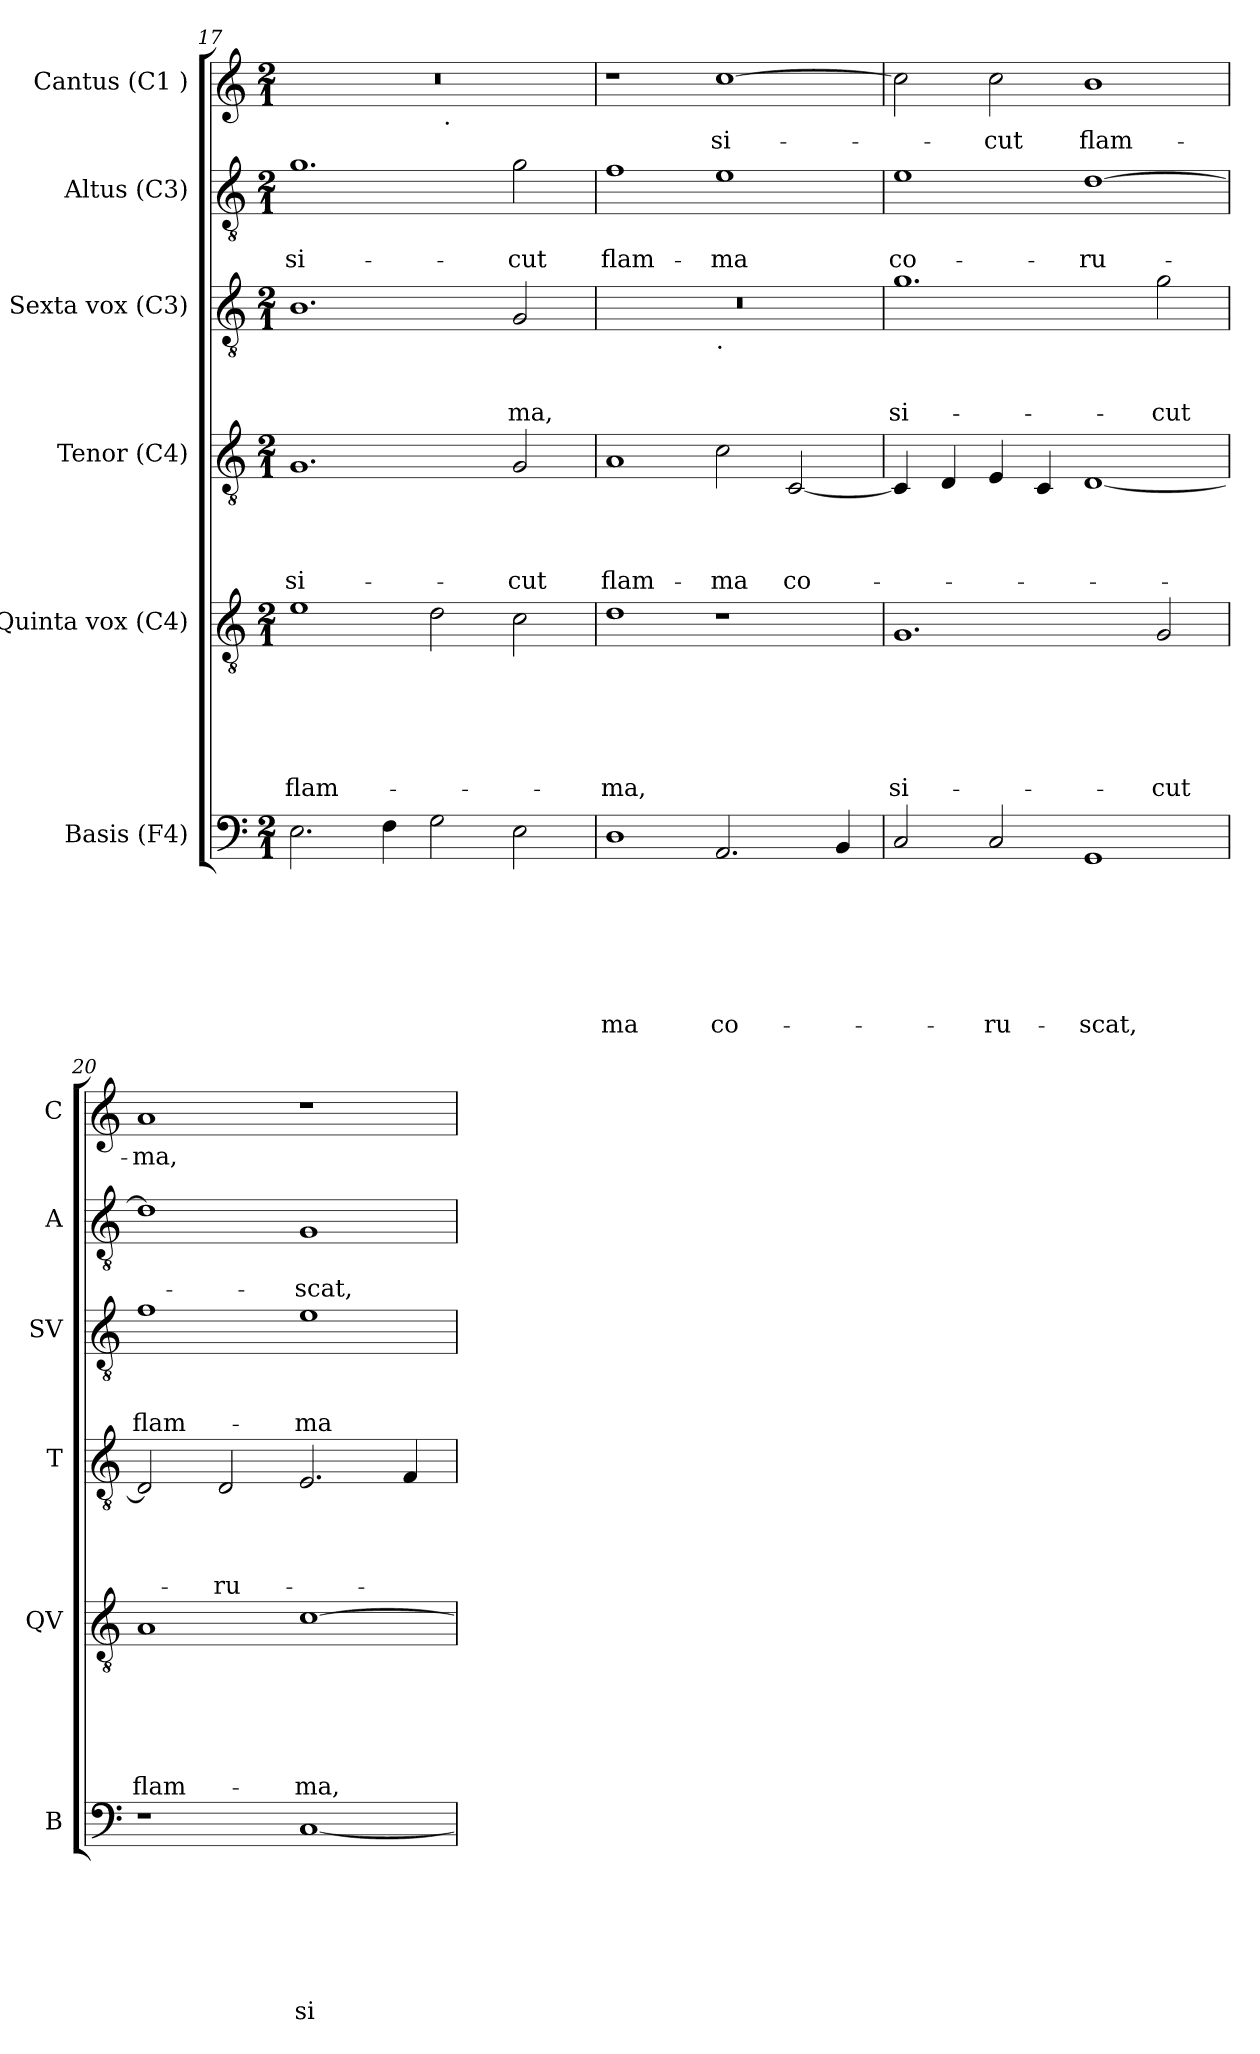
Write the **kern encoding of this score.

**kern	**text	**text	**text	**text	**text	**text	**text	**kern	**text	**text	**text	**text	**text	**text	**kern	**text	**text	**text	**text	**kern	**text	**text	**text	**kern	**text	**text	**kern	**text
*part6	*part6	*part6	*part6	*part6	*part6	*part6	*part6	*part5	*part5	*part5	*part5	*part5	*part5	*part5	*part4	*part4	*part4	*part4	*part4	*part3	*part3	*part3	*part3	*part2	*part2	*part2	*part1	*part1
*staff6	*staff6	*staff6	*staff6	*staff6	*staff6	*staff6	*staff6	*staff5	*staff5	*staff5	*staff5	*staff5	*staff5	*staff5	*staff4	*staff4	*staff4	*staff4	*staff4	*staff3	*staff3	*staff3	*staff3	*staff2	*staff2	*staff2	*staff1	*staff1
*I"Basis (F4)	*	*	*	*	*	*	*	*I"Quinta vox (C4)	*	*	*	*	*	*	*I"Tenor (C4)	*	*	*	*	*I"Sexta vox (C3)	*	*	*	*I"Altus (C3)	*	*	*I"Cantus (C1 )	*
*I'B	*	*	*	*	*	*	*	*I'QV	*	*	*	*	*	*	*I'T	*	*	*	*	*I'SV	*	*	*	*I'A	*	*	*I'C	*
!!LO:PB:g=z
*clefF4	*	*	*	*	*	*	*	*clefGv2	*	*	*	*	*	*	*clefGv2	*	*	*	*	*clefGv2	*	*	*	*clefGv2	*	*	*clefG2	*
*k[]	*	*	*	*	*	*	*	*k[]	*	*	*	*	*	*	*k[]	*	*	*	*	*k[]	*	*	*	*k[]	*	*	*k[]	*
*C:	*	*	*	*	*	*	*	*C:	*	*	*	*	*	*	*C:	*	*	*	*	*C:	*	*	*	*C:	*	*	*C:	*
*M2/1	*	*	*	*	*	*	*	*M2/1	*	*	*	*	*	*	*M2/1	*	*	*	*	*M2/1	*	*	*	*M2/1	*	*	*M2/1	*
=17	=17	=17	=17	=17	=17	=17	=17	=17	=17	=17	=17	=17	=17	=17	=17	=17	=17	=17	=17	=17	=17	=17	=17	=17	=17	=17	=17	=17
!	!	!	!	!	!	!	!	!	!	!	!	!	!	!LO:LY:b	!	!	!	!	!LO:LY:b	!	!	!	!	!	!	!LO:LY:b	!	!
*	*	*	*	*	*	*	*	*	*	*	*	*	*	*	*	*	*	*	*	*	*	*	*	*	*	*	*^	*
2.E\	.	.	.	.	.	.	.	1e	.	.	.	.	.	flam-	1.G	.	.	.	si-	1.B	.	.	.	1.g	.	si-	0r	1ryy	.
4F\	.	.	.	.	.	.	.	.	.	.	.	.	.	.	.	.	.	.	.	.	.	.	.	.	.	.	.	.	.
2G\	.	.	.	.	.	.	.	2d\	.	.	.	.	.	.	.	.	.	.	.	.	.	.	.	.	.	.	.	32ryy	.
!	!	!	!	!	!	!	!	!	!	!	!	!	!	!	!	!	!	!	!	!	!	!	!	!	!	!	!	!LO:TX:b:t=.	!
.	.	.	.	.	.	.	.	.	.	.	.	.	.	.	.	.	.	.	.	.	.	.	.	.	.	.	.	2ryy	.
!	!	!	!	!	!	!	!	!	!	!	!	!	!	!	!	!	!	!	!LO:LY:b	!	!	!	!LO:LY:b	!	!	!LO:LY:b	!	!	!
2E\	.	.	.	.	.	.	.	2c\	.	.	.	.	.	.	2G/	.	.	.	-cut	2G/	.	.	-ma,	2g\	.	-cut	.	.	.
.	.	.	.	.	.	.	.	.	.	.	.	.	.	.	.	.	.	.	.	.	.	.	.	.	.	.	.	4...ryy	.
=18	=18	=18	=18	=18	=18	=18	=18	=18	=18	=18	=18	=18	=18	=18	=18	=18	=18	=18	=18	=18	=18	=18	=18	=18	=18	=18	=18	=18	=18
!	!	!	!	!	!	!	!LO:LY:b	!	!	!	!	!	!	!LO:LY:b	!	!	!	!	!LO:LY:b	!	!	!	!	!	!	!LO:LY:b	!	!	!
*	*	*	*	*	*	*	*	*	*	*	*	*	*	*	*	*	*	*	*	*^	*	*	*	*	*	*	*v	*v	*
1D	.	.	.	.	.	.	-ma	1d	.	.	.	.	.	-ma,	1A	.	.	.	flam-	0r	1ryy	.	.	.	1f	.	flam-	1r	.
!	!	!	!	!	!	!	!	!	!	!	!	!	!	!	!	!	!	!	!	!	!LO:TX:b:t=.	!	!	!	!	!	!	!	!
!	!	!	!	!	!	!	!LO:LY:b	!	!	!	!	!	!	!	!	!	!	!	!LO:LY:b	!	!	!	!	!	!	!	!LO:LY:b	!	!LO:LY:b
2.AA/	.	.	.	.	.	.	co-	1r	.	.	.	.	.	.	2c\	.	.	.	-ma	.	1ryy	.	.	.	1e	.	-ma	[>1cc	si-
!	!	!	!	!	!	!	!	!	!	!	!	!	!	!	!	!	!	!	!LO:LY:b	!	!	!	!	!	!	!	!	!	!
.	.	.	.	.	.	.	.	.	.	.	.	.	.	.	[<2C/	.	.	.	co-	.	.	.	.	.	.	.	.	.	.
4BB/	.	.	.	.	.	.	.	.	.	.	.	.	.	.	.	.	.	.	.	.	.	.	.	.	.	.	.	.	.
=19	=19	=19	=19	=19	=19	=19	=19	=19	=19	=19	=19	=19	=19	=19	=19	=19	=19	=19	=19	=19	=19	=19	=19	=19	=19	=19	=19	=19	=19
!	!	!	!	!	!	!	!	!	!	!	!	!	!	!LO:LY:b	!	!	!	!	!	!	!	!	!	!LO:LY:b	!	!	!LO:LY:b	!	!
*	*	*	*	*	*	*	*	*	*	*	*	*	*	*	*	*	*	*	*	*v	*v	*	*	*	*	*	*	*	*
2C/	.	.	.	.	.	.	.	1.G	.	.	.	.	.	si-	4C/]	.	.	.	.	1.g	.	.	si-	1e	.	co-	2cc\]	.
.	.	.	.	.	.	.	.	.	.	.	.	.	.	.	4D/	.	.	.	.	.	.	.	.	.	.	.	.	.
!	!	!	!	!	!	!	!LO:LY:b	!	!	!	!	!	!	!	!	!	!	!	!	!	!	!	!	!	!	!	!	!LO:LY:b
2C/	.	.	.	.	.	.	-ru-	.	.	.	.	.	.	.	4E/	.	.	.	.	.	.	.	.	.	.	.	2cc\	-cut
.	.	.	.	.	.	.	.	.	.	.	.	.	.	.	4C/	.	.	.	.	.	.	.	.	.	.	.	.	.
!	!	!	!	!	!	!	!LO:LY:b	!	!	!	!	!	!	!	!	!	!	!	!	!	!	!	!	!	!	!LO:LY:b	!	!LO:LY:b
1GG	.	.	.	.	.	.	-scat,	.	.	.	.	.	.	.	[<1D	.	.	.	.	.	.	.	.	[>1d	.	-ru-	1b	flam-
!	!	!	!	!	!	!	!	!	!	!	!	!	!	!LO:LY:b	!	!	!	!	!	!	!	!	!LO:LY:b	!	!	!	!	!
.	.	.	.	.	.	.	.	2G/	.	.	.	.	.	-cut	.	.	.	.	.	2g\	.	.	-cut	.	.	.	.	.
=20	=20	=20	=20	=20	=20	=20	=20	=20	=20	=20	=20	=20	=20	=20	=20	=20	=20	=20	=20	=20	=20	=20	=20	=20	=20	=20	=20	=20
!	!	!	!	!	!	!	!	!	!	!	!	!	!	!LO:LY:b	!	!	!	!	!	!	!	!	!LO:LY:b	!	!	!	!	!LO:LY:b
1r	.	.	.	.	.	.	.	1A	.	.	.	.	.	flam-	2D/]	.	.	.	.	1f	.	.	flam-	1d]	.	.	1a	-ma,
!	!	!	!	!	!	!	!	!	!	!	!	!	!	!	!	!	!	!	!LO:LY:b	!	!	!	!	!	!	!	!	!
.	.	.	.	.	.	.	.	.	.	.	.	.	.	.	2D/	.	.	.	-ru-	.	.	.	.	.	.	.	.	.
!	!	!	!	!	!	!	!LO:LY:b	!	!	!	!	!	!	!LO:LY:b	!	!	!	!	!	!	!	!	!LO:LY:b	!	!	!LO:LY:b	!	!
[<1C	.	.	.	.	.	.	si-	[>1c	.	.	.	.	.	-ma,	2.E/	.	.	.	.	1e	.	.	-ma	1G	.	-scat,	1r	.
.	.	.	.	.	.	.	.	.	.	.	.	.	.	.	4F/	.	.	.	.	.	.	.	.	.	.	.	.	.
=	=	=	=	=	=	=	=	=	=	=	=	=	=	=	=	=	=	=	=	=	=	=	=	=	=	=	=	=
*-	*-	*-	*-	*-	*-	*-	*-	*-	*-	*-	*-	*-	*-	*-	*-	*-	*-	*-	*-	*-	*-	*-	*-	*-	*-	*-	*-	*-
